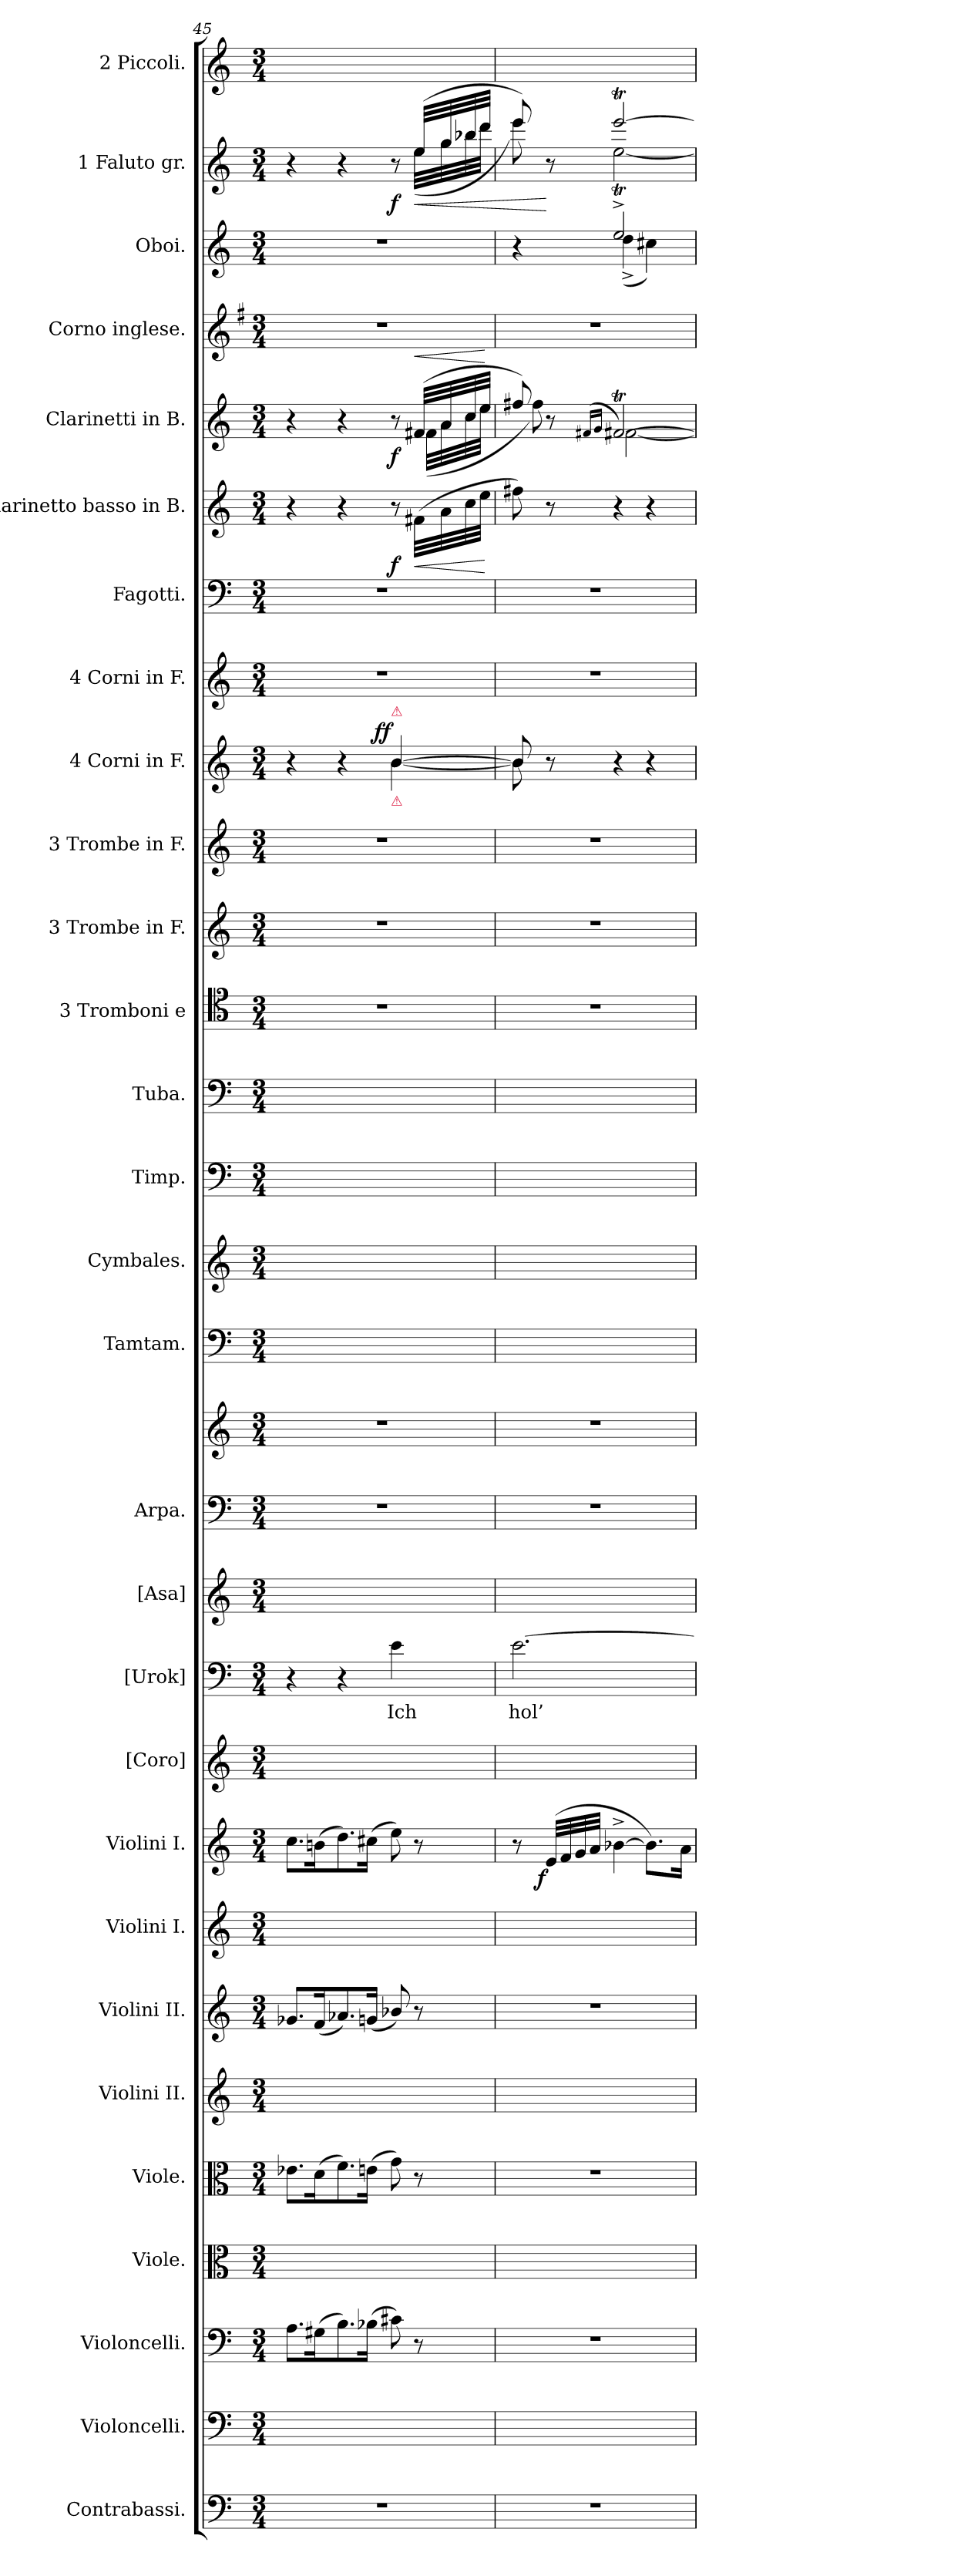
**kern	**kern	**kern	**kern	**kern	**kern	**kern	**kern	**kern	**dynam	**kern	**kern	**text	**kern	**kern	**kern	**kern	**kern	**kern	**kern	**kern	**kern	**kern	**kern	**dynam	**kern	**kern	**kern	**dynam	**kern	**dynam	**kern	**kern	**kern	**dynam	**kern
*part29	*part28	*part27	*part26	*part25	*part24	*part23	*part22	*part21	*part21	*part20	*part19	*part19	*part18	*part17	*part17	*part16	*part15	*part14	*part13	*part12	*part11	*part10	*part9	*part9	*part8	*part7	*part6	*part6	*part5	*part5	*part4	*part3	*part2	*part2	*part1
*staff30	*staff29	*staff28	*staff27	*staff26	*staff25	*staff24	*staff23	*staff22	*staff22	*staff21	*staff20	*staff20	*staff19	*staff18	*staff17	*staff16	*staff15	*staff14	*staff13	*staff12	*staff11	*staff10	*staff9	*staff9	*staff8	*staff7	*staff6	*staff6	*staff5	*staff5	*staff4	*staff3	*staff2	*staff2	*staff1
*I"Contrabassi.	*I"Violoncelli.	*I"Violoncelli.	*I"Viole.	*I"Viole.	*I"Violini II.	*I"Violini II.	*I"Violini I.	*I"Violini I.	*	*I"[Coro]	*I"[Urok]	*	*I"[Asa]	*I"Arpa.	*	*I"Tamtam.	*I"Cymbales.	*I"Timp.	*I"Tuba.	*I"3 Tromboni e	*I"3 Trombe in F.	*I"3 Trombe in F.	*I"4 Corni in F.	*	*I"4 Corni in F.	*I"Fagotti.	*I"Clarinetto basso in B.	*	*I"Clarinetti in B.	*	*I"Corno inglese.	*I"Oboi.	*I"1 Faluto gr.	*	*I"2 Piccoli.
*I'C.-B.	*I'Vcll.	*I'Vcll.	*	*	*I'II.	*I'II.	*	*	*	*	*I'Urok.	*	*I'Asa.	*	*	*I'Tamtam	*I'Cymb.	*I'Timp	*	*I'1.2. Tromb.	*	*I'1.2. Trb. F.	*I'Corni F.	*	*I'Corni F.	*I'Fag.	*	*	*I'Cl.B.	*	*I'Corno ingl.	*I'Ob.	*	*	*I'Picc.
*clefF4	*clefF4	*clefF4	*clefC3	*clefC3	*clefG2	*clefG2	*clefG2	*clefG2	*	*clefG2	*clefF4	*	*clefG2	*clefF4	*clefG2	*clefF4	*clefG2	*clefF4	*clefF4	*clefC4	*clefG2	*clefG2	*clefG2	*	*clefG2	*clefF4	*clefG2	*	*clefG2	*	*clefG2	*clefG2	*clefG2	*	*clefG2
*	*	*	*	*	*	*	*	*	*	*	*	*	*	*	*	*	*	*	*	*	*ITrd-3c-5	*ITrd-3c-5	*ITrd4c7	*	*ITrd4c7	*	*ITrd1c2	*	*ITrd1c2	*	*ITrd4c7	*	*	*	*
*k[]	*k[]	*k[]	*k[]	*k[]	*k[]	*k[]	*k[]	*k[]	*	*k[]	*k[]	*	*k[]	*k[]	*k[]	*k[]	*k[]	*k[]	*k[]	*k[]	*k[b-]	*k[b-]	*k[b-]	*	*k[b-]	*k[]	*k[b-e-]	*	*k[b-e-]	*	*k[]	*k[]	*k[]	*	*k[]
*M3/4	*M3/4	*M3/4	*M3/4	*M3/4	*M3/4	*M3/4	*M3/4	*M3/4	*	*M3/4	*M3/4	*	*M3/4	*M3/4	*M3/4	*M3/4	*M3/4	*M3/4	*M3/4	*M3/4	*M3/4	*M3/4	*M3/4	*	*M3/4	*M3/4	*M3/4	*	*M3/4	*	*M3/4	*M3/4	*M3/4	*	*M3/4
=45	=45	=45	=45	=45	=45	=45	=45	=45	=45	=45	=45	=45	=45	=45	=45	=45	=45	=45	=45	=45	=45	=45	=45	=45	=45	=45	=45	=45	=45	=45	=45	=45	=45	=45	=45
*	*	*	*	*	*	*	*	*	*	*	*	*	*	*	*	*	*	*	*	*	*	*	*^	*	*	*	*	*	*^	*	*	*	*^	*	*
2.r	8.A\Lyy	8.A\L	8.e-X\Lyy	8.e-X\L	8.g-X/Lyy	8.g-X/L	8.cc\Lyy	8.cc\L	.	2.ryy	4r	.	2.ryy	2.r	2.r	2.ryy	2.ryy	2.ryy	2.ryy	2.r	2.r	2.r	4r	2ryy	.	2.r	2.r	4r	.	4r	2ryy	.	2.r	2.r	4r	2ryy	.	2.ryy
.	(16G#X\Kyy	(16G#X\K	(16d\Kyy	(16d\K	(16f/Kyy	(16f/K	(16bn\Kyy	(16bn\K	.	.	.	.	.	.	.	.	.	.	.	.	.	.	.	.	.	.	.	.	.	.	.	.	.	.	.	.	.	.
.	8.B\yy)	8.B\)	8.f\yy)	8.f\)	8.a-X/yy)	8.a-X/)	8.dd\yy)	8.dd\)	.	.	4r	.	.	.	.	.	.	.	.	.	.	.	4r	.	.	.	.	4r	.	4r	.	.	.	.	4r	.	.	.
.	(16B-X\Jkyy	(16B-X\Jk	(16en\Jkyy	(16en\Jk	(16gn/Jkyy	(16gn/Jk	(16cc#X\Jkyy	(16cc#X\Jk	.	.	.	.	.	.	.	.	.	.	.	.	.	.	.	.	.	.	.	.	.	.	.	.	.	.	.	.	.	.
!	!	!	!	!	!	!	!	!	!	!	!	!	!	!	!	!	!	!	!	!	!	!	!LO:TX:a:color=crimson:t=⚠	!	!	!	!	!	!	!	!	!	!	!	!	!	!	!
!	!	!	!	!	!	!	!	!	!	!	!	!	!	!	!	!	!	!	!	!	!	!	!LO:TX:b:color=crimson:t=⚠	!	!	!	!	!	!	!	!	!	!	!	!	!	!	!
!	!	!	!	!	!	!	!	!	!	!	!	!	!	!	!	!	!	!	!	!	!	!	!	!	!LO:DY:a:rj	!	!	!	!	!	!	!	!	!	!	!	!	!
!	!	!	!	!	!	!	!	!	!	!	!	!	!	!	!	!	!	!	!	!	!	!	!	!	!LO:DY:n=1:b:rj	!	!	!	!	!	!	!	!	!	!	!	!	!
.	8c#X\yy)	8c#X\)	8g\yy)	8g\)	8b-X/yy)	8b-X/)	8ee\yy)	8ee\)	.	.	4e\	Ich	.	.	.	.	.	.	.	.	.	.	[4e/	[4e\	f f	.	.	8r	f	8r	8ryy	f	.	.	8r	8ryy	f	.
!	!	!	!	!	!	!	!	!	!	!	!	!	!	!	!	!	!	!	!	!	!	!	!	!	!	!	!	!	!LO:HP:b	!	!	!LO:HP:a	!	!	!	!	!LO:HP:b	!
.	8ryy	8r	8ryy	8r	8ryy	8r	8ryy	8r	.	.	.	.	.	.	.	.	.	.	.	.	.	.	.	.	.	.	.	(32en\LLL	<	(32en/LLL	(32e\LLL	<	.	.	(32ee/LLL	(32ee\LLL	<	.
.	.	.	.	.	.	.	.	.	.	.	.	.	.	.	.	.	.	.	.	.	.	.	.	.	.	.	.	32g\	.	32g/	32g\	.	.	.	32gg/	32gg\	.	.
.	.	.	.	.	.	.	.	.	.	.	.	.	.	.	.	.	.	.	.	.	.	.	.	.	.	.	.	32b-\	.	32b-/	32b-\	.	.	.	32bb-X/	32bb-X\	.	.
.	.	.	.	.	.	.	.	.	.	.	.	.	.	.	.	.	.	.	.	.	.	.	.	.	.	.	.	32dd\JJJ	.	32dd/JJJ	32dd\JJJ	.	.	.	32ddd/JJJ	32ddd\JJJ	.	.
*	*	*	*	*	*	*	*	*	*	*	*	*	*	*	*	*	*	*	*	*	*	*	*v	*v	*	*	*	*	*	*v	*v	*	*	*	*v	*v	*	*
.	.	.	.	.	.	.	.	.	.	.	.	.	.	.	.	.	.	.	.	.	.	.	.	.	.	.	.	[	.	[	.	.	.	.	.
=46	=46	=46	=46	=46	=46	=46	=46	=46	=46	=46	=46	=46	=46	=46	=46	=46	=46	=46	=46	=46	=46	=46	=46	=46	=46	=46	=46	=46	=46	=46	=46	=46	=46	=46	=46
*	*	*	*	*	*	*	*	*	*	*	*	*	*	*	*	*	*	*	*	*	*	*	*^	*	*	*	*	*	*^	*	*	*^	*^	*	*
2.r	2.ryy	2.r	2.ryy	2.r	2.ryy	2.r	8ryy	8r	.	2.ryy	[2.e\	hol’_	2.ryy	2.r	2.r	2.ryy	2.ryy	2.ryy	2.ryy	2.r	2.r	2.r	8e/]	8e\]	.	2.r	2.r	8een\)	.	8een/)	8ee\)	.	2.r	4r	4ryy	8eee/)	8eee\)	.	2.ryy
!	!	!	!	!	!	!	!	!	!LO:DY:b:rj	!	!	!	!	!	!	!	!	!	!	!	!	!	!	!	!	!	!	!	!	!	!	!	!	!	!	!	!	!	!
.	.	.	.	.	.	.	(32e/LLLyy	(32e/LLL	f	.	.	.	.	.	.	.	.	.	.	.	.	.	8r	2ryy	.	.	.	8r	.	8r	8ryy	.	.	.	.	8r	8ryy	[	.
.	.	.	.	.	.	.	32f/yy	32f/	.	.	.	.	.	.	.	.	.	.	.	.	.	.	.	.	.	.	.	.	.	.	.	.	.	.	.	.	.	.	.
.	.	.	.	.	.	.	32g/yy	32g/	.	.	.	.	.	.	.	.	.	.	.	.	.	.	.	.	.	.	.	.	.	.	.	.	.	.	.	.	.	.	.
.	.	.	.	.	.	.	32a/JJJyy	32a/JJJ	.	.	.	.	.	.	.	.	.	.	.	.	.	.	.	.	.	.	.	.	.	.	.	.	.	.	.	.	.	.	.
.	.	.	.	.	.	.	.	.	.	.	.	.	.	.	.	.	.	.	.	.	.	.	.	.	.	.	.	.	.	(<16qqen/LL	.	.	.	.	.	.	.	.	.
.	.	.	.	.	.	.	.	.	.	.	.	.	.	.	.	.	.	.	.	.	.	.	.	.	.	.	.	.	.	16qqf/JJ	.	.	.	.	.	.	.	.	.
.	.	.	.	.	.	.	[4b-X^\yy	[4b-X^\	.	.	.	.	.	.	.	.	.	.	.	.	.	.	4r	.	.	.	.	4r	.	[2ent/)	[2e\	.	.	2ee^/	(4dd^\	[2eeet/	[2eet\	.	.
.	.	.	.	.	.	.	8.b-\Lyy])	8.b-\L])	.	.	.	.	.	.	.	.	.	.	.	.	.	.	4r	.	.	.	.	4r	.	.	.	.	.	.	4cc#X\)	.	.	.	.
.	.	.	.	.	.	.	.	.	.	.	.	.	.	.	.	.	.	.	.	.	.	.	.	8ryy	.	.	.	.	.	.	.	.	.	.	.	.	.	.	.
.	.	.	.	.	.	.	16a\Jkyy	16a\Jk	.	.	.	.	.	.	.	.	.	.	.	.	.	.	.	.	.	.	.	.	.	.	.	.	.	.	.	.	.	.	.
*	*	*	*	*	*	*	*	*	*	*	*	*	*	*	*	*	*	*	*	*	*	*	*	*	*	*	*	*	*	*	*	*	*	*v	*v	*	*	*	*
*	*	*	*	*	*	*	*	*	*	*	*	*	*	*	*	*	*	*	*	*	*	*	*v	*v	*	*	*	*	*	*v	*v	*	*	*	*v	*v	*	*
=	=	=	=	=	=	=	=	=	=	=	=	=	=	=	=	=	=	=	=	=	=	=	=	=	=	=	=	=	=	=	=	=	=	=	=
*-	*-	*-	*-	*-	*-	*-	*-	*-	*-	*-	*-	*-	*-	*-	*-	*-	*-	*-	*-	*-	*-	*-	*-	*-	*-	*-	*-	*-	*-	*-	*-	*-	*-	*-	*-
